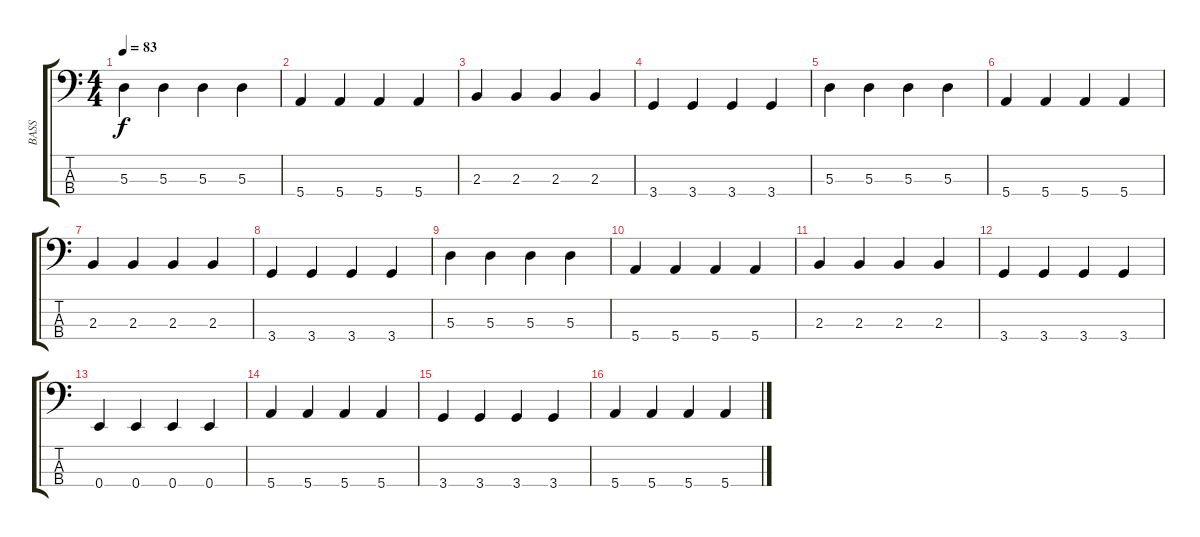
\track ("BASS" "BASS") {instrument electricbassfinger}
\staff {score tabs}
\tuning (G2 D2 A1 E1) {hide}
\ts (4 4)
\tempo 83
\clef f4
\ks c
5.3.4{dy f} 5.3.4 5.3.4 5.3.4 |
5.4.4 5.4.4 5.4.4 5.4.4 |
2.3.4 2.3.4 2.3.4 2.3.4 |
3.4.4 3.4.4 3.4.4 3.4.4 |
5.3.4 5.3.4 5.3.4 5.3.4 |
5.4.4 5.4.4 5.4.4 5.4.4 |
2.3.4 2.3.4 2.3.4 2.3.4 |
3.4.4 3.4.4 3.4.4 3.4.4 |
5.3.4 5.3.4 5.3.4 5.3.4 |
5.4.4 5.4.4 5.4.4 5.4.4 |
2.3.4 2.3.4 2.3.4 2.3.4 |
3.4.4 3.4.4 3.4.4 3.4.4 |
0.4.4 0.4.4 0.4.4 0.4.4 |
5.4.4 5.4.4 5.4.4 5.4.4 |
3.4.4 3.4.4 3.4.4 3.4.4 |
5.4.4 5.4.4 5.4.4 5.4.4
